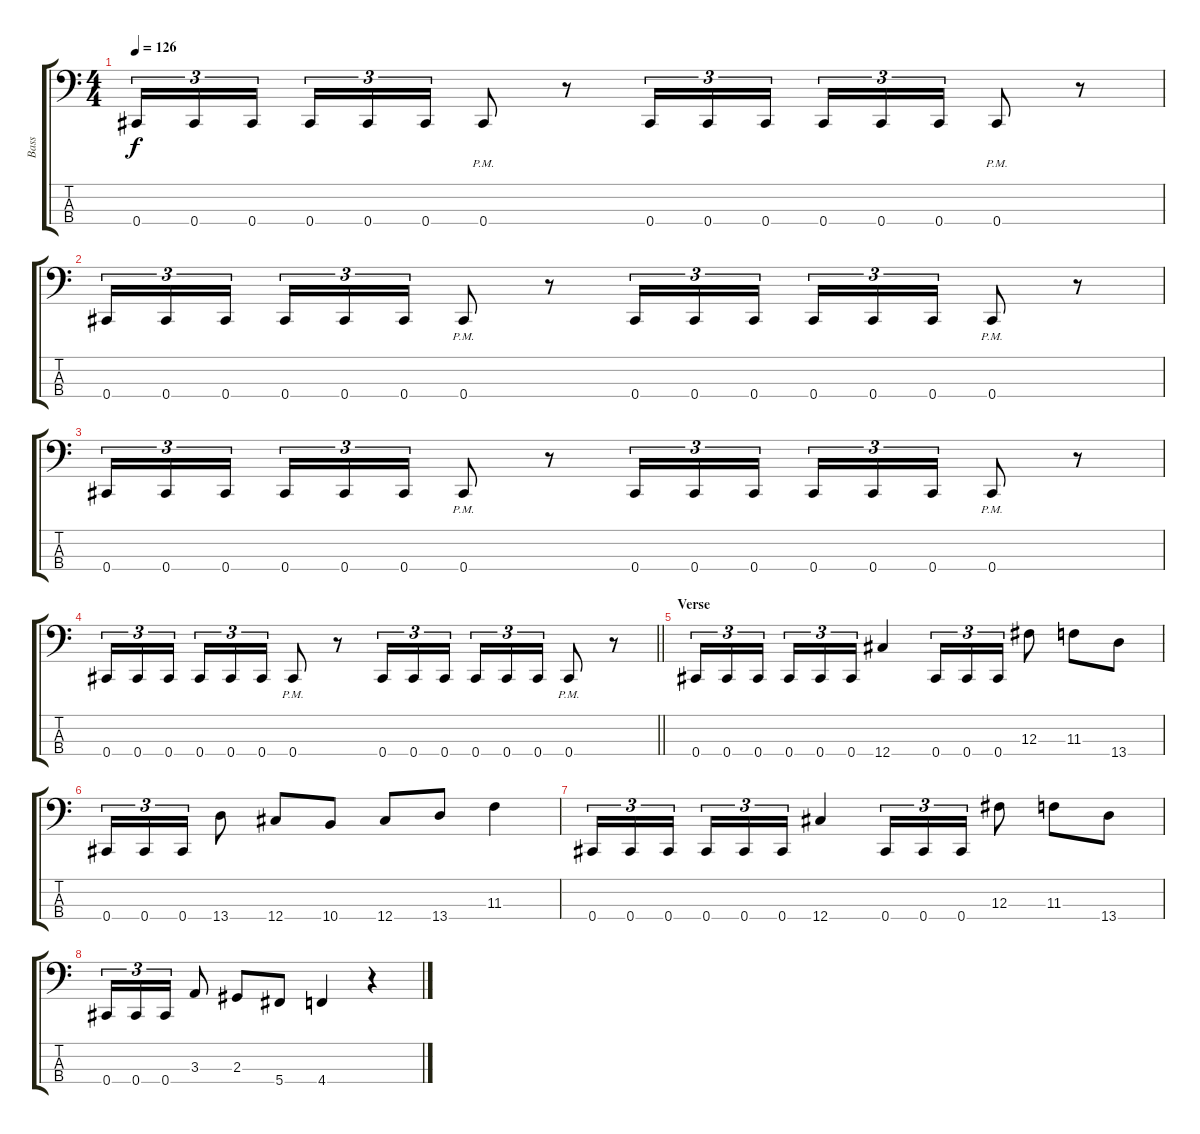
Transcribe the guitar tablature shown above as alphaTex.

\track ("Bass" "Bass") {instrument electricbassfinger}
\staff {score tabs}
\tuning (E2 B1 Gb1 Db1) {hide}
\ts (4 4)
\tempo 126
\clef f4
\ks c
0.4.16{tu (3 2) dy f} 0.4.16{tu (3 2)} 0.4.16{tu (3 2) beam splitsecondary} 0.4.16{tu (3 2)} 0.4.16{tu (3 2)} 0.4.16{tu (3 2)} 0.4{pm}.8 r.8 0.4.16{tu (3 2)} 0.4.16{tu (3 2)} 0.4.16{tu (3 2) beam splitsecondary} 0.4.16{tu (3 2)} 0.4.16{tu (3 2)} 0.4.16{tu (3 2)} 0.4{pm}.8 r.8 |
0.4.16{tu (3 2)} 0.4.16{tu (3 2)} 0.4.16{tu (3 2) beam splitsecondary} 0.4.16{tu (3 2)} 0.4.16{tu (3 2)} 0.4.16{tu (3 2)} 0.4{pm}.8 r.8 0.4.16{tu (3 2)} 0.4.16{tu (3 2)} 0.4.16{tu (3 2) beam splitsecondary} 0.4.16{tu (3 2)} 0.4.16{tu (3 2)} 0.4.16{tu (3 2)} 0.4{pm}.8 r.8 |
0.4.16{tu (3 2)} 0.4.16{tu (3 2)} 0.4.16{tu (3 2) beam splitsecondary} 0.4.16{tu (3 2)} 0.4.16{tu (3 2)} 0.4.16{tu (3 2)} 0.4{pm}.8 r.8 0.4.16{tu (3 2)} 0.4.16{tu (3 2)} 0.4.16{tu (3 2) beam splitsecondary} 0.4.16{tu (3 2)} 0.4.16{tu (3 2)} 0.4.16{tu (3 2)} 0.4{pm}.8 r.8 |
\barLineRight lightlight
0.4.16{tu (3 2)} 0.4.16{tu (3 2)} 0.4.16{tu (3 2) beam splitsecondary} 0.4.16{tu (3 2)} 0.4.16{tu (3 2)} 0.4.16{tu (3 2)} 0.4{pm}.8 r.8 0.4.16{tu (3 2)} 0.4.16{tu (3 2)} 0.4.16{tu (3 2) beam splitsecondary} 0.4.16{tu (3 2)} 0.4.16{tu (3 2)} 0.4.16{tu (3 2)} 0.4{pm}.8 r.8 |
\section ("" "Verse")
0.4.16{tu (3 2)} 0.4.16{tu (3 2)} 0.4.16{tu (3 2) beam splitsecondary} 0.4.16{tu (3 2)} 0.4.16{tu (3 2)} 0.4.16{tu (3 2)} 12.4.4 0.4.16{tu (3 2)} 0.4.16{tu (3 2)} 0.4.16{tu (3 2)} 12.3.8 11.3.8 13.4.8 |
0.4.16{tu (3 2)} 0.4.16{tu (3 2)} 0.4.16{tu (3 2)} 13.4.8 12.4.8 10.4.8 12.4.8 13.4.8 11.3.4 |
0.4.16{tu (3 2)} 0.4.16{tu (3 2)} 0.4.16{tu (3 2) beam splitsecondary} 0.4.16{tu (3 2)} 0.4.16{tu (3 2)} 0.4.16{tu (3 2)} 12.4.4 0.4.16{tu (3 2)} 0.4.16{tu (3 2)} 0.4.16{tu (3 2)} 12.3.8 11.3.8 13.4.8 |
0.4.16{tu (3 2)} 0.4.16{tu (3 2)} 0.4.16{tu (3 2)} 3.3.8 2.3.8 5.4.8 4.4.4 r.4
